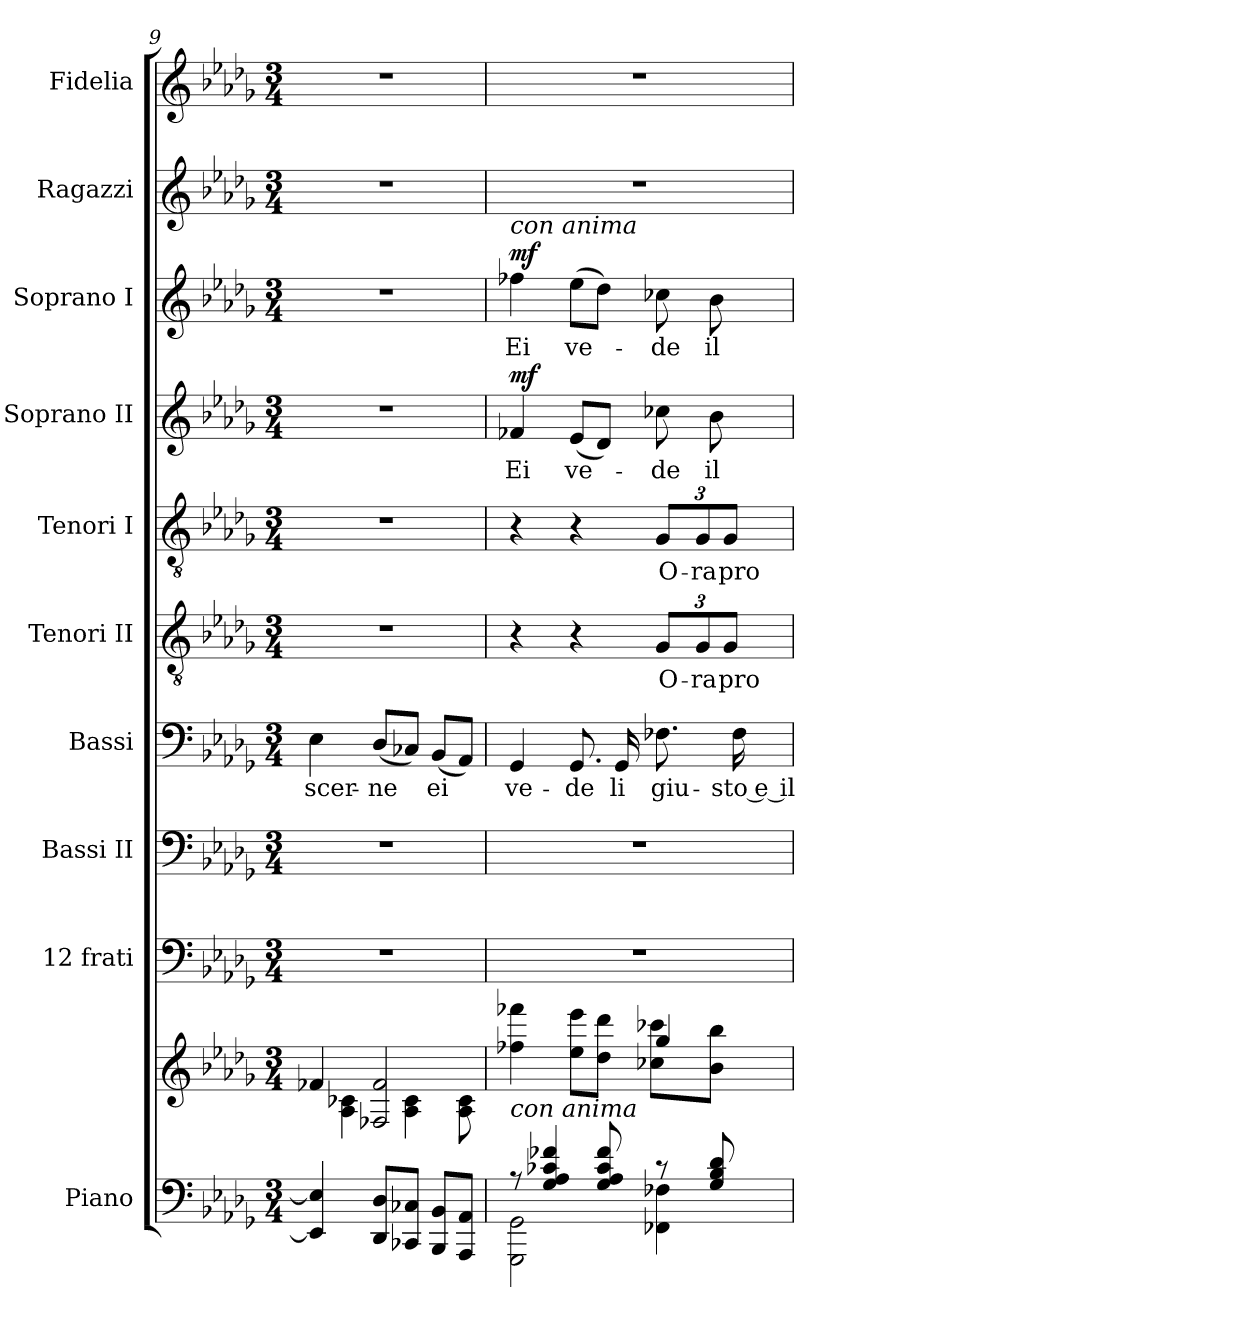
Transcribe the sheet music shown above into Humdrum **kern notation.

**kern	**kern	**kern	**kern	**kern	**text	**kern	**text	**kern	**text	**kern	**text	**dynam	**kern	**text	**dynam	**kern	**kern
*part10	*part10	*part9	*part8	*part7	*part7	*part6	*part6	*part5	*part5	*part4	*part4	*part4	*part3	*part3	*part3	*part2	*part1
*staff11	*staff10	*staff9	*staff8	*staff7	*staff7	*staff6	*staff6	*staff5	*staff5	*staff4	*staff4	*staff4	*staff3	*staff3	*staff3	*staff2	*staff1
*I"Piano	*	*I"12 frati	*I"Bassi II	*I"Bassi	*	*I"Tenori II	*	*I"Tenori I	*	*I"Soprano II	*	*	*I"Soprano I	*	*	*I"Ragazzi	*I"Fidelia
*I'Pno.	*	*I'12 f.	*I'B.II	*I'B.	*	*I'T.II	*	*I'T.I	*	*I'S.II	*	*	*I'S.I	*	*	*I'Rzi.	*I'F.
*clefF4	*clefG2	*clefF4	*clefF4	*clefF4	*	*clefGv2	*	*clefGv2	*	*clefG2	*	*	*clefG2	*	*	*clefG2	*clefG2
*k[b-e-a-d-g-]	*k[b-e-a-d-g-]	*k[b-e-a-d-g-]	*k[b-e-a-d-g-]	*k[b-e-a-d-g-]	*	*k[b-e-a-d-g-]	*	*k[b-e-a-d-g-]	*	*k[b-e-a-d-g-]	*	*	*k[b-e-a-d-g-]	*	*	*k[b-e-a-d-g-]	*k[b-e-a-d-g-]
*M3/4	*M3/4	*M3/4	*M3/4	*M3/4	*	*M3/4	*	*M3/4	*	*M3/4	*	*	*M3/4	*	*	*M3/4	*M3/4
=9	=9	=9	=9	=9	=9	=9	=9	=9	=9	=9	=9	=9	=9	=9	=9	=9	=9
*	*^	*	*	*	*	*	*	*	*	*	*	*	*	*	*	*	*
!	!	!	!	!	!	!LO:LY:b	!	!	!	!	!	!	!	!	!	!	!	!
4EE-/] 4E-/]	4f-X/	8ryy	2.r	2.r	4E-\	-scer-	2.r	.	2.r	.	2.r	.	.	2.r	.	.	2.r	2.r
.	.	4A-\ 4c-X\	.	.	.	.	.	.	.	.	.	.	.	.	.	.	.	.
!	!	!	!	!	!	!LO:LY:b	!	!	!	!	!	!	!	!	!	!	!	!
8DD-/ 8D-/L	2F-X/ 2f-/	.	.	.	(<8D-/L	-ne	.	.	.	.	.	.	.	.	.	.	.	.
8CC-X/ 8C-X/J	.	4A-\ 4c-\	.	.	8C-X/J)	.	.	.	.	.	.	.	.	.	.	.	.	.
!	!	!	!	!	!	!LO:LY:b	!	!	!	!	!	!	!	!	!	!	!	!
8BBB-/ 8BB-/L	.	.	.	.	(<8BB-/L	ei	.	.	.	.	.	.	.	.	.	.	.	.
8AAA-/ 8AA-/J	.	8A-\ 8c-\	.	.	8AA-/J)	.	.	.	.	.	.	.	.	.	.	.	.	.
=10	=10	=10	=10	=10	=10	=10	=10	=10	=10	=10	=10	=10	=10	=10	=10	=10	=10	=10
*^	*	*	*	*	*	*	*	*	*	*	*	*	*	*	*	*	*	*
!	!	!	!	!	!	!	!	!	!	!	!	!	!	!	!LO:TX:a:i:t=con anima	!	!	!	!
!LO:TX:a:i:t=con anima	!	!	!	!	!	!	!	!	!	!	!	!	!	!	!	!	!	!	!
!	!	!	!	!	!	!	!LO:LY:b	!	!	!	!	!	!LO:LY:b	!LO:DY:a	!	!LO:LY:b	!LO:DY:a	!	!
8r	2GGG-\ 2GG-\	2ryy	4ff-X\ 4fff-X\	2.r	2.r	4GG-/	ve-	4r	.	4r	.	4f-X/	Ei	mf	4ff-X\	Ei	mf	2.r	2.r
4G-/ 4A-/ 4c-X/ 4f-X/	.	.	.	.	.	.	.	.	.	.	.	.	.	.	.	.	.	.	.
!	!	!	!	!	!	!	!LO:LY:b	!	!	!	!	!	!LO:LY:b	!	!	!LO:LY:b	!	!	!
.	.	.	8ee-\ 8eee-\L	.	.	8.GG-/	-de	4r	.	4r	.	(<8e-/L	ve-	.	(>8ee-\L	ve-	.	.	.
8G-/ 8A-/ 8c-/ 8f-/	.	.	8dd-\ 8ddd-\J	.	.	.	.	.	.	.	.	8d-/J)	.	.	8dd-\J)	.	.	.	.
!	!	!	!	!	!	!	!LO:LY:b	!	!	!	!	!	!	!	!	!	!	!	!
.	.	.	.	.	.	16GG-/	li	.	.	.	.	.	.	.	.	.	.	.	.
!	!	!	!	!	!	!	!LO:LY:b	!	!	!	!	!	!	!	!	!	!	!	!
*	*	*	*	*	*	*	*	*Xbrackettup	*	*	*	*	*	*	*	*	*	*	*
!	!	!	!	!	!	!	!	!	!LO:LY:b	!	!	!	!	!	!	!	!	!	!
*	*	*	*	*	*	*	*	*	*	*Xbrackettup	*	*	*	*	*	*	*	*	*
!	!	!	!	!	!	!	!	!	!	!	!LO:LY:b	!	!LO:LY:b	!	!	!LO:LY:b	!	!	!
8r	4FF-X\ 4F-X\	4gg-/	8cc-X\ 8ccc-X\L	.	.	8.F-X\	giu-	12G-/L	O-	12G-/L	O-	8cc-X\	-de	.	8cc-X\	-de	.	.	.
!	!	!	!	!	!	!	!	!	!LO:LY:b	!	!LO:LY:b	!	!	!	!	!	!	!	!
.	.	.	.	.	.	.	.	12G-/	-ra	12G-/	-ra	.	.	.	.	.	.	.	.
!	!	!	!	!	!	!	!	!	!	!	!	!	!LO:LY:b	!	!	!LO:LY:b	!	!	!
8G-/ 8B-/ 8d-/	.	.	8b-\ 8bb-\J	.	.	.	.	.	.	.	.	8b-\	il	.	8b-\	il	.	.	.
!	!	!	!	!	!	!	!	!	!LO:LY:b	!	!LO:LY:b	!	!	!	!	!	!	!	!
.	.	.	.	.	.	.	.	12G-/J	pro	12G-/J	pro	.	.	.	.	.	.	.	.
!	!	!	!	!	!	!	!LO:LY:b	!	!	!	!	!	!	!	!	!	!	!	!
.	.	.	.	.	.	16F-\	-sto e il	.	.	.	.	.	.	.	.	.	.	.	.
*v	*v	*	*	*	*	*	*	*	*	*	*	*	*	*	*	*	*	*	*
*	*v	*v	*	*	*	*	*	*	*	*	*	*	*	*	*	*	*	*
=	=	=	=	=	=	=	=	=	=	=	=	=	=	=	=	=	=
*-	*-	*-	*-	*-	*-	*-	*-	*-	*-	*-	*-	*-	*-	*-	*-	*-	*-
